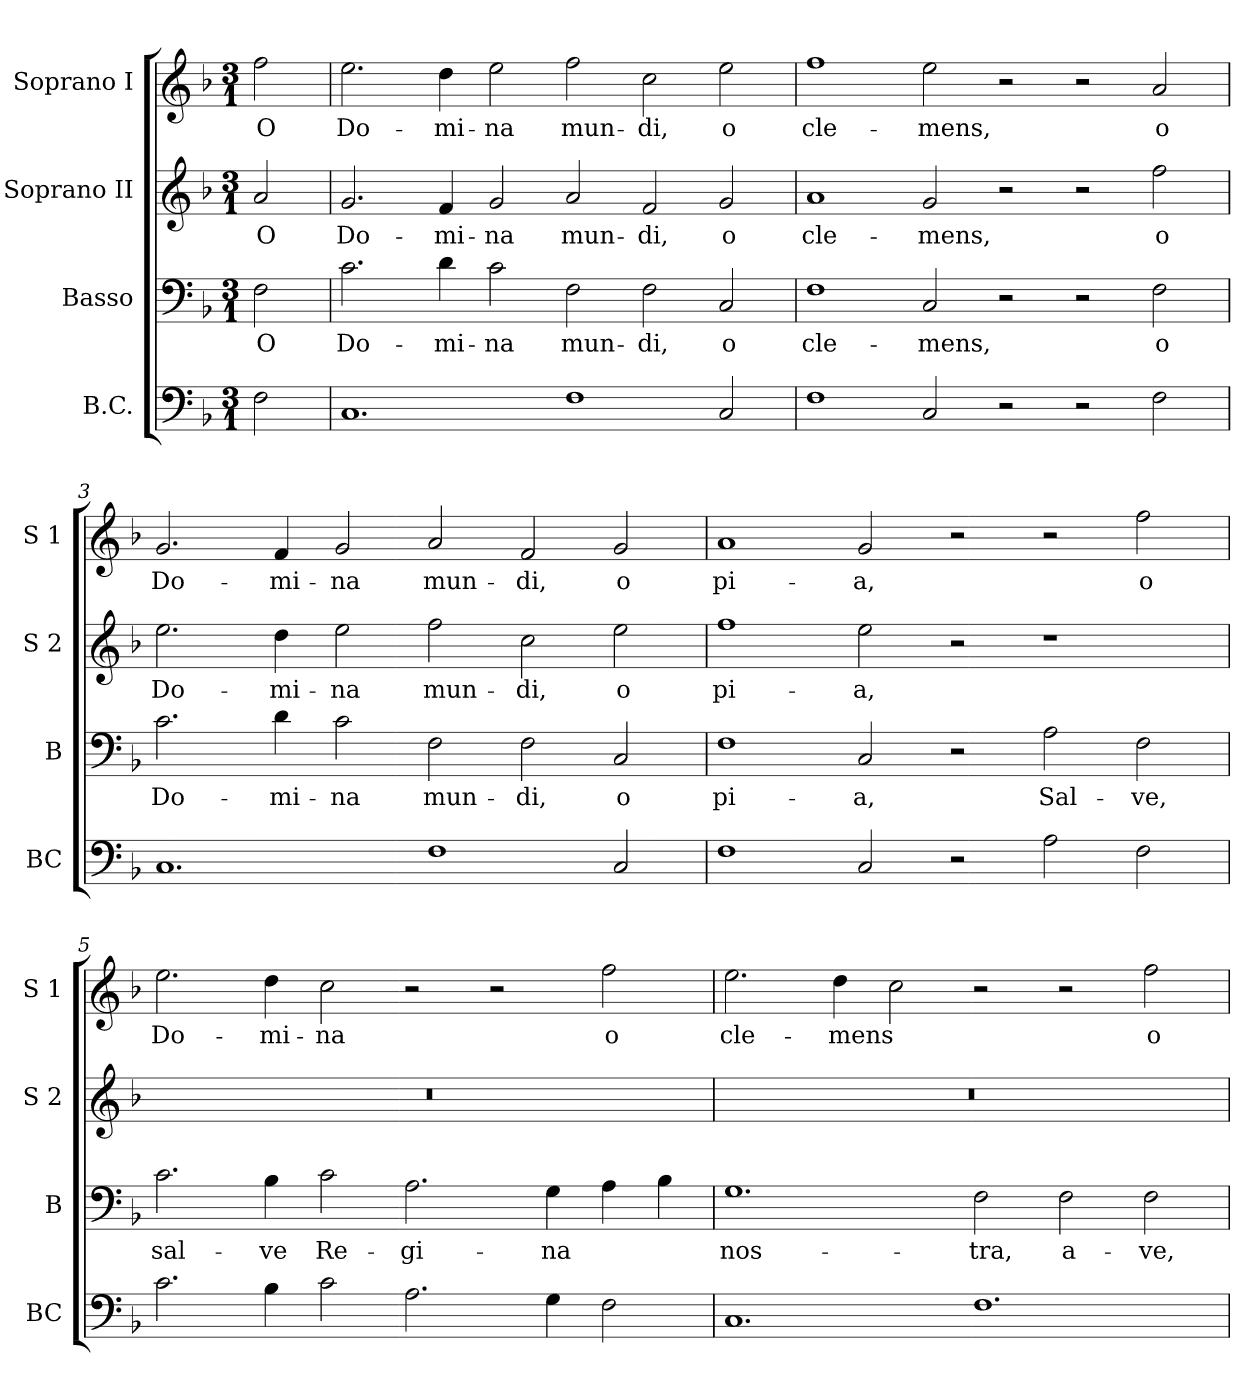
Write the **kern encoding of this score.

**kern	**kern	**text	**kern	**text	**kern	**text
*part4	*part3	*part3	*part2	*part2	*part1	*part1
*staff4	*staff3	*staff3	*staff2	*staff2	*staff1	*staff1
*I"B.C.	*I"Basso	*	*I"Soprano II	*	*I"Soprano I	*
*I'BC	*I'B	*	*I'S 2	*	*I'S 1	*
*clefF4	*clefF4	*	*clefG2	*	*clefG2	*
*k[b-]	*k[b-]	*	*k[b-]	*	*k[b-]	*
*F:	*F:	*	*F:	*	*F:	*
*M3/1	*M3/1	*	*M3/1	*	*M3/1	*
=	=	=	=	=	=	=
!	!	!LO:LY:b	!	!LO:LY:b	!	!LO:LY:b
2F\	2F\	O	2a/	O	2ff\	O
=1	=1	=1	=1	=1	=1	=1
!	!	!LO:LY:b	!	!LO:LY:b	!	!LO:LY:b
1.C	2.c\	Do-	2.g/	Do-	2.ee\	Do-
!	!	!LO:LY:b	!	!LO:LY:b	!	!LO:LY:b
.	4d\	-mi-	4f/	-mi-	4dd\	-mi-
!	!	!LO:LY:b	!	!LO:LY:b	!	!LO:LY:b
.	2c\	-na	2g/	-na	2ee\	-na
!	!	!LO:LY:b	!	!LO:LY:b	!	!LO:LY:b
1F	2F\	mun-	2a/	mun-	2ff\	mun-
!	!	!LO:LY:b	!	!LO:LY:b	!	!LO:LY:b
.	2F\	-di,	2f/	-di,	2cc\	-di,
!	!	!LO:LY:b	!	!LO:LY:b	!	!LO:LY:b
2C/	2C/	o	2g/	o	2ee\	o
=2	=2	=2	=2	=2	=2	=2
!	!	!LO:LY:b	!	!LO:LY:b	!	!LO:LY:b
1F	1F	cle-	1a	cle-	1ff	cle-
!	!	!LO:LY:b	!	!LO:LY:b	!	!LO:LY:b
2C/	2C/	-mens,	2g/	-mens,	2ee\	-mens,
2r	2r	.	2r	.	2r	.
2r	2r	.	2r	.	2r	.
!	!	!LO:LY:b	!	!LO:LY:b	!	!LO:LY:b
2F\	2F\	o	2ff\	o	2a/	o
=3	=3	=3	=3	=3	=3	=3
!	!	!LO:LY:b	!	!LO:LY:b	!	!LO:LY:b
1.C	2.c\	Do-	2.ee\	Do-	2.g/	Do-
!	!	!LO:LY:b	!	!LO:LY:b	!	!LO:LY:b
.	4d\	-mi-	4dd\	-mi-	4f/	-mi-
!	!	!LO:LY:b	!	!LO:LY:b	!	!LO:LY:b
.	2c\	-na	2ee\	-na	2g/	-na
!	!	!LO:LY:b	!	!LO:LY:b	!	!LO:LY:b
1F	2F\	mun-	2ff\	mun-	2a/	mun-
!	!	!LO:LY:b	!	!LO:LY:b	!	!LO:LY:b
.	2F\	-di,	2cc\	-di,	2f/	-di,
!	!	!LO:LY:b	!	!LO:LY:b	!	!LO:LY:b
2C/	2C/	o	2ee\	o	2g/	o
!!LO:LB:g=z
=4	=4	=4	=4	=4	=4	=4
!	!	!LO:LY:b	!	!LO:LY:b	!	!LO:LY:b
1F	1F	pi-	1ff	pi-	1a	pi-
!	!	!LO:LY:b	!	!LO:LY:b	!	!LO:LY:b
2C/	2C/	-a,	2ee\	-a,	2g/	-a,
2r	2r	.	2r	.	2r	.
!	!	!LO:LY:b	!	!	!	!
2A\	2A\	Sal-	1r	.	2r	.
!	!	!LO:LY:b	!	!	!	!LO:LY:b
2F\	2F\	-ve,	.	.	2ff\	o
=5	=5	=5	=5	=5	=5	=5
!	!	!LO:LY:b	!	!	!	!LO:LY:b
2.c\	2.c\	sal-	0.r	.	2.ee\	Do-
!	!	!LO:LY:b	!	!	!	!LO:LY:b
4B-\	4B-\	-ve	.	.	4dd\	-mi-
!	!	!LO:LY:b	!	!	!	!LO:LY:b
2c\	2c\	Re-	.	.	2cc\	-na
!	!	!LO:LY:b	!	!	!	!
2.A\	2.A\	-gi-	.	.	2r	.
.	.	.	.	.	2r	.
!	!	!LO:LY:b	!	!	!	!
4G\	4G\	-na	.	.	.	.
!	!	!	!	!	!	!LO:LY:b
2F\	4A\	.	.	.	2ff\	o
.	4B-\	.	.	.	.	.
=6	=6	=6	=6	=6	=6	=6
!	!	!LO:LY:b	!	!	!	!LO:LY:b
1.C	1.G	nos-	0.r	.	2.ee\	cle-
!	!	!	!	!	!	!LO:LY:b
.	.	.	.	.	4dd\	-mens
.	.	.	.	.	2cc\	.
!	!	!LO:LY:b	!	!	!	!
1.F	2F\	-tra,	.	.	2r	.
!	!	!LO:LY:b	!	!	!	!
.	2F\	a-	.	.	2r	.
!	!	!LO:LY:b	!	!	!	!LO:LY:b
.	2F\	-ve,	.	.	2ff\	o
=	=	=	=	=	=	=
*-	*-	*-	*-	*-	*-	*-
